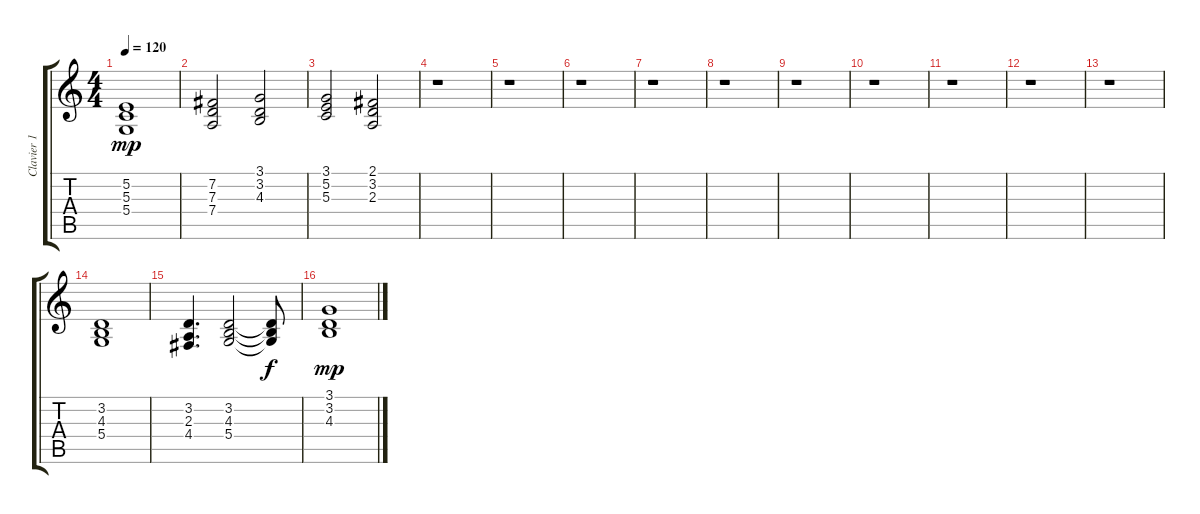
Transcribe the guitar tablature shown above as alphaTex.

\track ("Clavier 1" "Clavier 1") {instrument pad2warm}
\staff {score tabs}
\tuning (E4 B3 G3 D3 A2 E2) {hide}
\ts (4 4)
\tempo 120
\clef g2
\ks c
(5.2 5.3 5.4).1{dy mp} |
(7.2 7.3 7.4).2 (3.1 3.2 4.3).2 |
(3.1 5.2 5.3).2 (2.1 3.2 2.3).2 |
r.1 |
r.1 |
r.1 |
r.1 |
r.1 |
r.1 |
r.1 |
r.1 |
r.1 |
r.1 |
(3.2 4.3 5.4).1 |
(3.2 2.3 4.4).4{d} (3.2 4.3 5.4).2 (3.2{t} 4.3{t} 5.4{t}).8{dy f} |
(3.1 3.2 4.3).1{dy mp}
